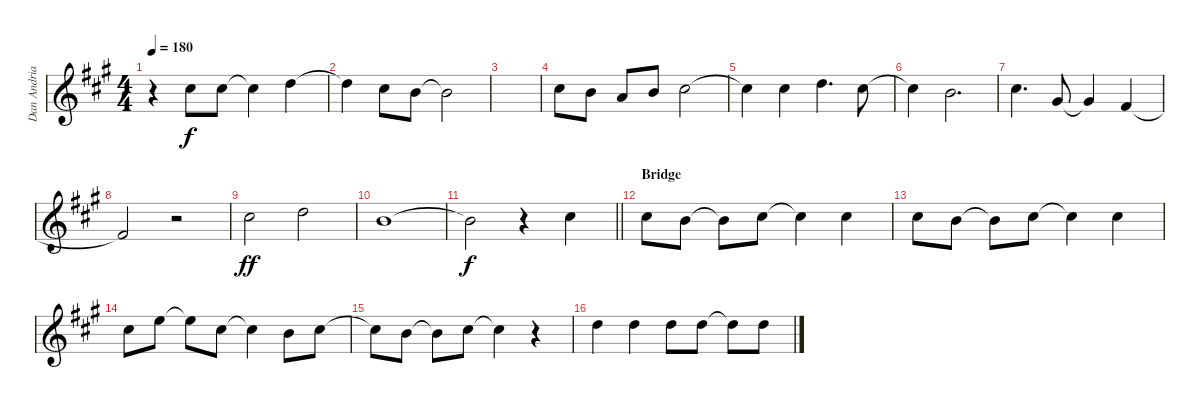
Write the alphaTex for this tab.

\track ("Dan Andriano - Vocals" "Dan Andria") {instrument electricguitarclean}
\staff {score}
\tuning (E4 B3 G3 D3 A2 E2) {hide}
\ts (4 4)
\tempo 180
\clef g2
\ks a
r.4{dy f} 6.3.8 2.2.8 2.2{t}.4 3.2.4 |
3.2{t}.4 6.3.8 0.2.8 0.2{t}.2 |
|
2.2.8 0.2.8 2.3.8 0.2.8 2.2.2 |
2.2{t}.4 2.2.4 3.2.4{d} 2.2.8 |
2.2{t}.4 0.2.2{d} |
2.2.4{d} 1.3.8 1.3{t}.4 4.4.4 |
4.4{t}.2 r.2 |
6.3.2{dy ff} 3.2.2 |
0.2.1 |
\barLineRight lightlight
0.2{t}.2{dy f} r.4 2.2.4 |
\section ("" "Bridge")
2.2.8 0.2.8 0.2{t}.8 2.2.8 2.2{t}.4 2.2.4 |
2.2.8 0.2.8 0.2{t}.8 2.2.8 2.2{t}.4 2.2.4 |
2.2.8 0.1.8 0.1{t}.8 2.2.8 2.2{t}.4 4.3.8 2.2.8 |
2.2{t}.8 0.2.8 0.2{t}.8 2.2.8 2.2{t}.4 r.4 |
3.2.4 3.2.4 3.2.8 3.2.8 3.2{t}.8 3.2.8
